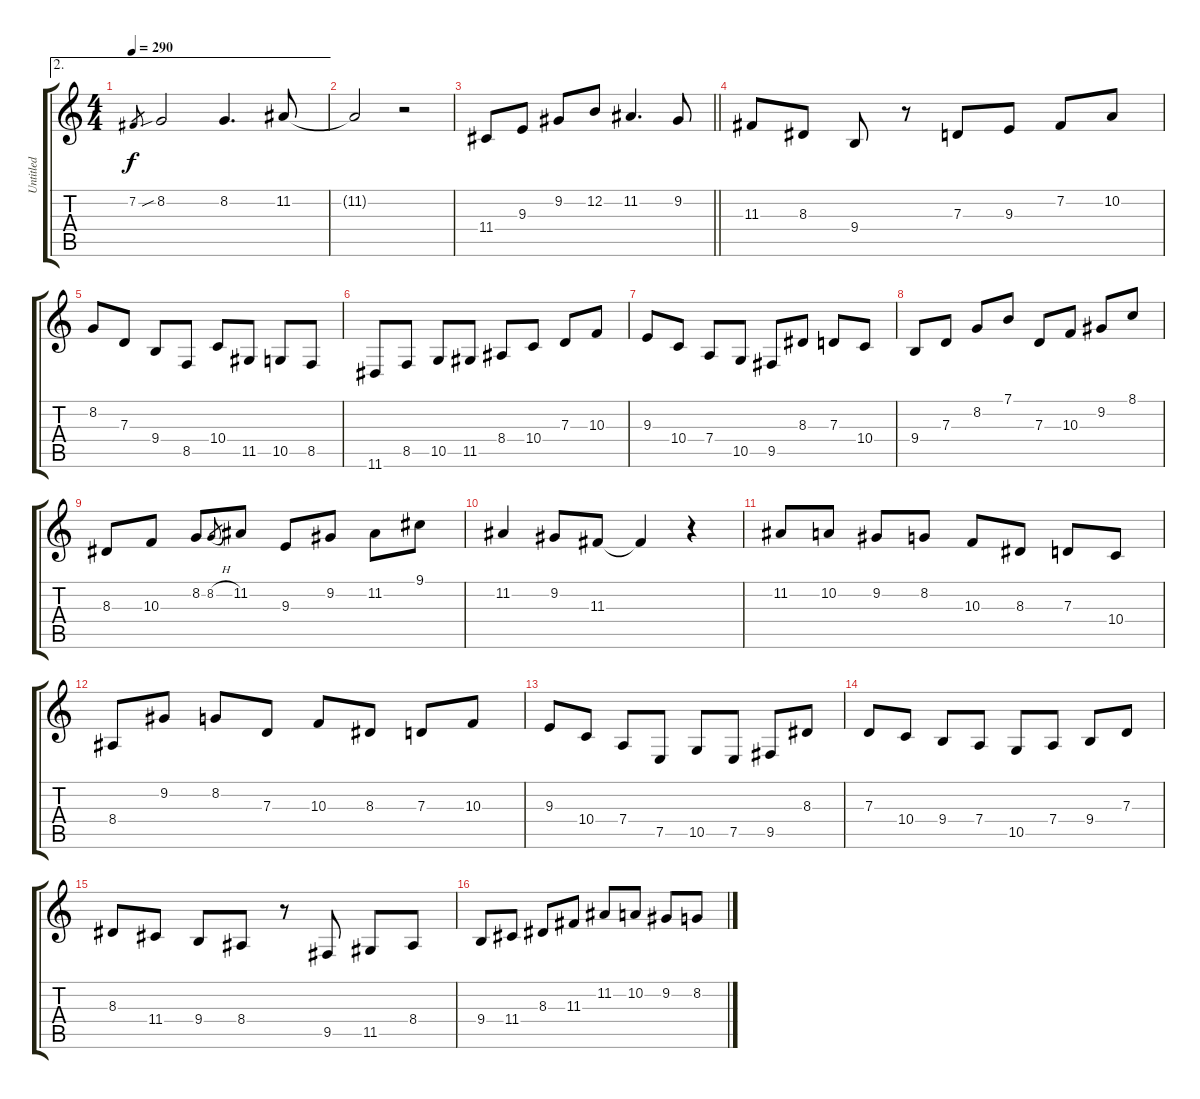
\track ("Untitled" "Untitled") {instrument tenorsax}
\staff {score tabs}
\tuning (E4 B3 G3 D3 A2 E2) {hide}
\ae 2
\ts (4 4)
\tempo 290
\clef g2
\ks c
7.2.8{gr dy f} 8.2{sib}.2 8.2.4{d} 11.2.8 |
11.2{t}.2 r.2 |
\barLineRight lightlight
11.4.8 9.3.8 9.2.8 12.2.8 11.2.4{d} 9.2.8 |
11.3.8 8.3.8 9.4.8 r.8 7.3.8 9.3.8 7.2.8 10.2.8 |
8.2.8 7.3.8 9.4.8 8.5.8 10.4.8 11.5.8 10.5.8 8.5.8 |
11.6.8 8.5.8 10.5.8 11.5.8 8.4.8 10.4.8 7.3.8 10.3.8 |
9.3.8 10.4.8 7.4.8 10.5.8 9.5.8 8.3.8 7.3.8 10.4.8 |
9.4.8 7.3.8 8.2.8 7.1.8 7.3.8 10.3.8 9.2.8 8.1.8 |
8.3.8 10.3.8 8.2.8 8.2{h}.8{gr} 11.2.8 9.3.8 9.2.8 11.2.8 9.1.8 |
11.2.4 9.2.8 11.3.8 11.3{t}.4 r.4 |
11.2.8 10.2.8 9.2.8 8.2.8 10.3.8 8.3.8 7.3.8 10.4.8 |
8.4.8 9.2.8 8.2.8 7.3.8 10.3.8 8.3.8 7.3.8 10.3.8 |
9.3.8 10.4.8 7.4.8 7.5.8 10.5.8 7.5.8 9.5.8 8.3.8 |
7.3.8 10.4.8 9.4.8 7.4.8 10.5.8 7.4.8 9.4.8 7.3.8 |
8.3.8 11.4.8 9.4.8 8.4.8 r.8 9.5.8 11.5.8 8.4.8 |
9.4.8 11.4.8 8.3.8 11.3.8 11.2.8 10.2.8 9.2.8 8.2.8
